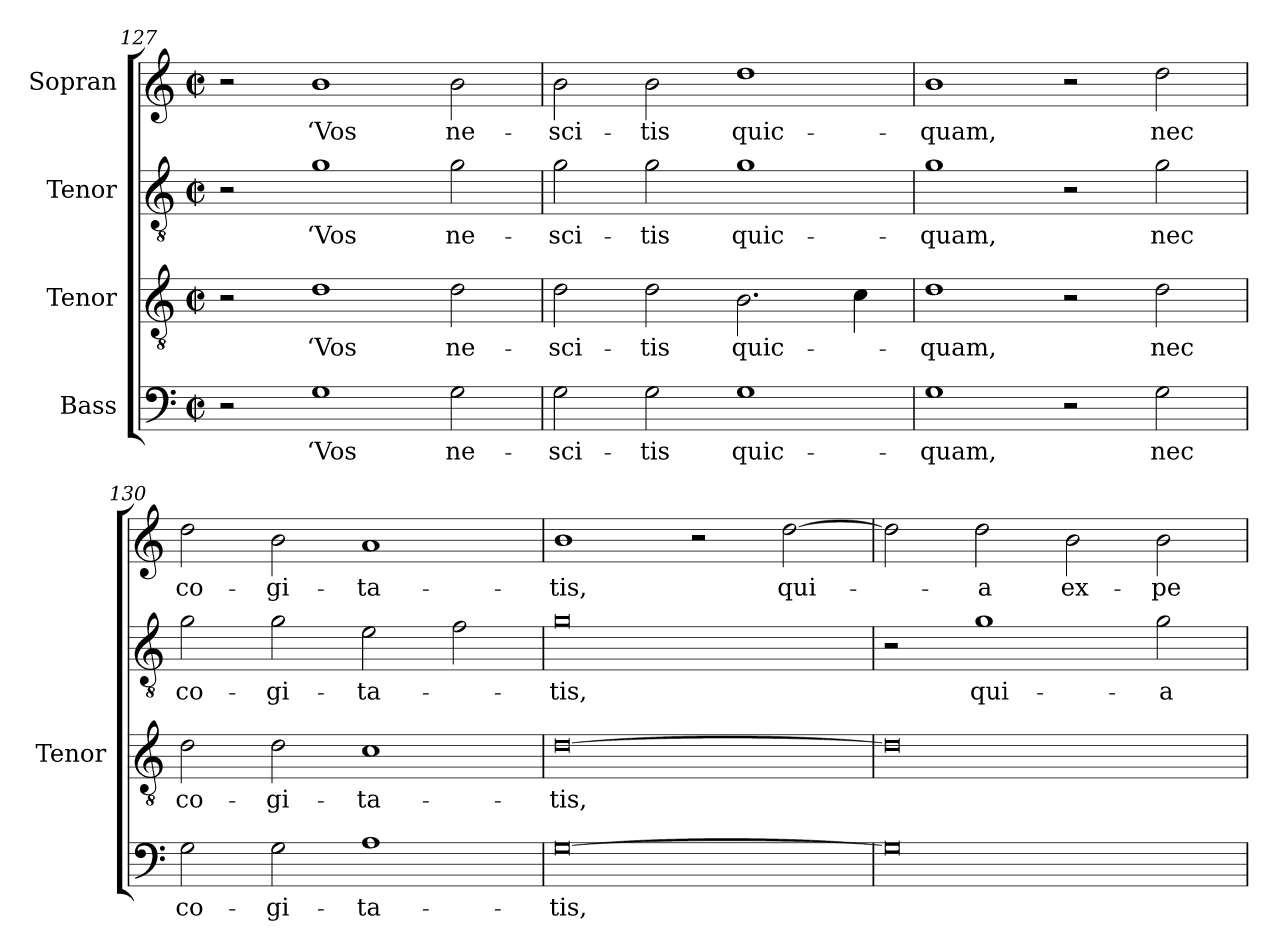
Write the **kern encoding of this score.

**kern	**text	**kern	**text	**kern	**text	**kern	**text
*part4	*part4	*part3	*part3	*part2	*part2	*part1	*part1
*staff4	*staff4	*staff3	*staff3	*staff2	*staff2	*staff1	*staff1
*I"Bass	*	*I"Tenor	*	*I"Tenor	*	*I"Sopran	*
*	*	*I'Tenor	*	*	*	*	*
*clefF4	*	*clefGv2	*	*clefGv2	*	*clefG2	*
*	*	*ITrd7c12	*	*ITrd7c12	*	*	*
*k[]	*	*k[]	*	*k[]	*	*k[]	*
*M2/2	*	*M2/2	*	*M2/2	*	*M2/2	*
*met(c|)	*	*met(c|)	*	*met(c|)	*	*met(c|)	*
=127	=127	=127	=127	=127	=127	=127	=127
2r	.	2r	.	2r	.	2r	.
!	!LO:LY:b:color=#000000	!	!	!	!	!	!
!	!	!	!LO:LY:b:color=#000000	!	!	!	!
!	!	!	!	!	!LO:LY:b:color=#000000	!	!
!	!	!	!	!	!	!	!LO:LY:b:color=#000000
1Gi	‘Vos	1Di	‘Vos	1Gi	‘Vos	1bi	‘Vos
!	!LO:LY:b:color=#000000	!	!	!	!	!	!
!	!	!	!LO:LY:b:color=#000000	!	!	!	!
!	!	!	!	!	!LO:LY:b:color=#000000	!	!
!	!	!	!	!	!	!	!LO:LY:b:color=#000000
2Gi\	ne-	2Di\	ne-	2Gi\	ne-	2bi\	ne-
=128	=128	=128	=128	=128	=128	=128	=128
!	!LO:LY:b:color=#000000	!	!	!	!	!	!
!	!	!	!LO:LY:b:color=#000000	!	!	!	!
!	!	!	!	!	!LO:LY:b:color=#000000	!	!
!	!	!	!	!	!	!	!LO:LY:b:color=#000000
2Gi\	-sci-	2Di\	-sci-	2Gi\	-sci-	2bi\	-sci-
!	!LO:LY:b:color=#000000	!	!	!	!	!	!
!	!	!	!LO:LY:b:color=#000000	!	!	!	!
!	!	!	!	!	!LO:LY:b:color=#000000	!	!
!	!	!	!	!	!	!	!LO:LY:b:color=#000000
2Gi\	-tis	2Di\	-tis	2Gi\	-tis	2bi\	-tis
!	!LO:LY:b:color=#000000	!	!	!	!	!	!
!	!	!	!LO:LY:b:color=#000000	!	!	!	!
!	!	!	!	!	!LO:LY:b:color=#000000	!	!
!	!	!	!	!	!	!	!LO:LY:b:color=#000000
1Gi	quic-	2.BBi\	quic-	1Gi	quic-	1ddi	quic-
.	.	4Ci\	.	.	.	.	.
=129	=129	=129	=129	=129	=129	=129	=129
!	!LO:LY:b:color=#000000	!	!	!	!	!	!
!	!	!	!LO:LY:b:color=#000000	!	!	!	!
!	!	!	!	!	!LO:LY:b:color=#000000	!	!
!	!	!	!	!	!	!	!LO:LY:b:color=#000000
1Gi	-quam,	1Di	-quam,	1Gi	-quam,	1bi	-quam,
2r	.	2r	.	2r	.	2r	.
!	!LO:LY:b:color=#000000	!	!	!	!	!	!
!	!	!	!LO:LY:b:color=#000000	!	!	!	!
!	!	!	!	!	!LO:LY:b:color=#000000	!	!
!	!	!	!	!	!	!	!LO:LY:b:color=#000000
2Gi\	nec	2Di\	nec	2Gi\	nec	2ddi\	nec
!!LO:PB:g=z
=130	=130	=130	=130	=130	=130	=130	=130
!	!LO:LY:b:color=#000000	!	!	!	!	!	!
!	!	!	!LO:LY:b:color=#000000	!	!	!	!
!	!	!	!	!	!LO:LY:b:color=#000000	!	!
!	!	!	!	!	!	!	!LO:LY:b:color=#000000
2Gi\	co-	2Di\	co-	2Gi\	co-	2ddi\	co-
!	!LO:LY:b:color=#000000	!	!	!	!	!	!
!	!	!	!LO:LY:b:color=#000000	!	!	!	!
!	!	!	!	!	!LO:LY:b:color=#000000	!	!
!	!	!	!	!	!	!	!LO:LY:b:color=#000000
2Gi\	-gi-	2Di\	-gi-	2Gi\	-gi-	2bi\	-gi-
!	!LO:LY:b:color=#000000	!	!	!	!	!	!
!	!	!	!LO:LY:b:color=#000000	!	!	!	!
!	!	!	!	!	!LO:LY:b:color=#000000	!	!
!	!	!	!	!	!	!	!LO:LY:b:color=#000000
1Ai	-ta-	1Ci	-ta-	2Ei\	-ta-	1ai	-ta-
.	.	.	.	2Fi\	.	.	.
=131	=131	=131	=131	=131	=131	=131	=131
!	!LO:LY:b:color=#000000	!	!	!	!	!	!
!	!	!	!LO:LY:b:color=#000000	!	!	!	!
!	!	!	!	!	!LO:LY:b:color=#000000	!	!
!	!	!	!	!	!	!	!LO:LY:b:color=#000000
[>0Gi	-tis,	[>0Di	-tis,	0Gi	-tis,	1bi	-tis,
.	.	.	.	.	.	2r	.
!	!	!	!	!	!	!	!LO:LY:b:color=#000000
.	.	.	.	.	.	[>2ddi\	qui-
=132	=132	=132	=132	=132	=132	=132	=132
0Gi]	.	0Di]	.	2r	.	2ddi\]	.
!	!	!	!	!	!LO:LY:b:color=#000000	!	!
!	!	!	!	!	!	!	!LO:LY:b:color=#000000
.	.	.	.	1Gi	qui-	2ddi\	-a
!	!	!	!	!	!	!	!LO:LY:b:color=#000000
.	.	.	.	.	.	2bi\	ex-
!	!	!	!	!	!LO:LY:b:color=#000000	!	!
!	!	!	!	!	!	!	!LO:LY:b:color=#000000
.	.	.	.	2Gi\	-a	2bi\	-pe-
=	=	=	=	=	=	=	=
*-	*-	*-	*-	*-	*-	*-	*-
